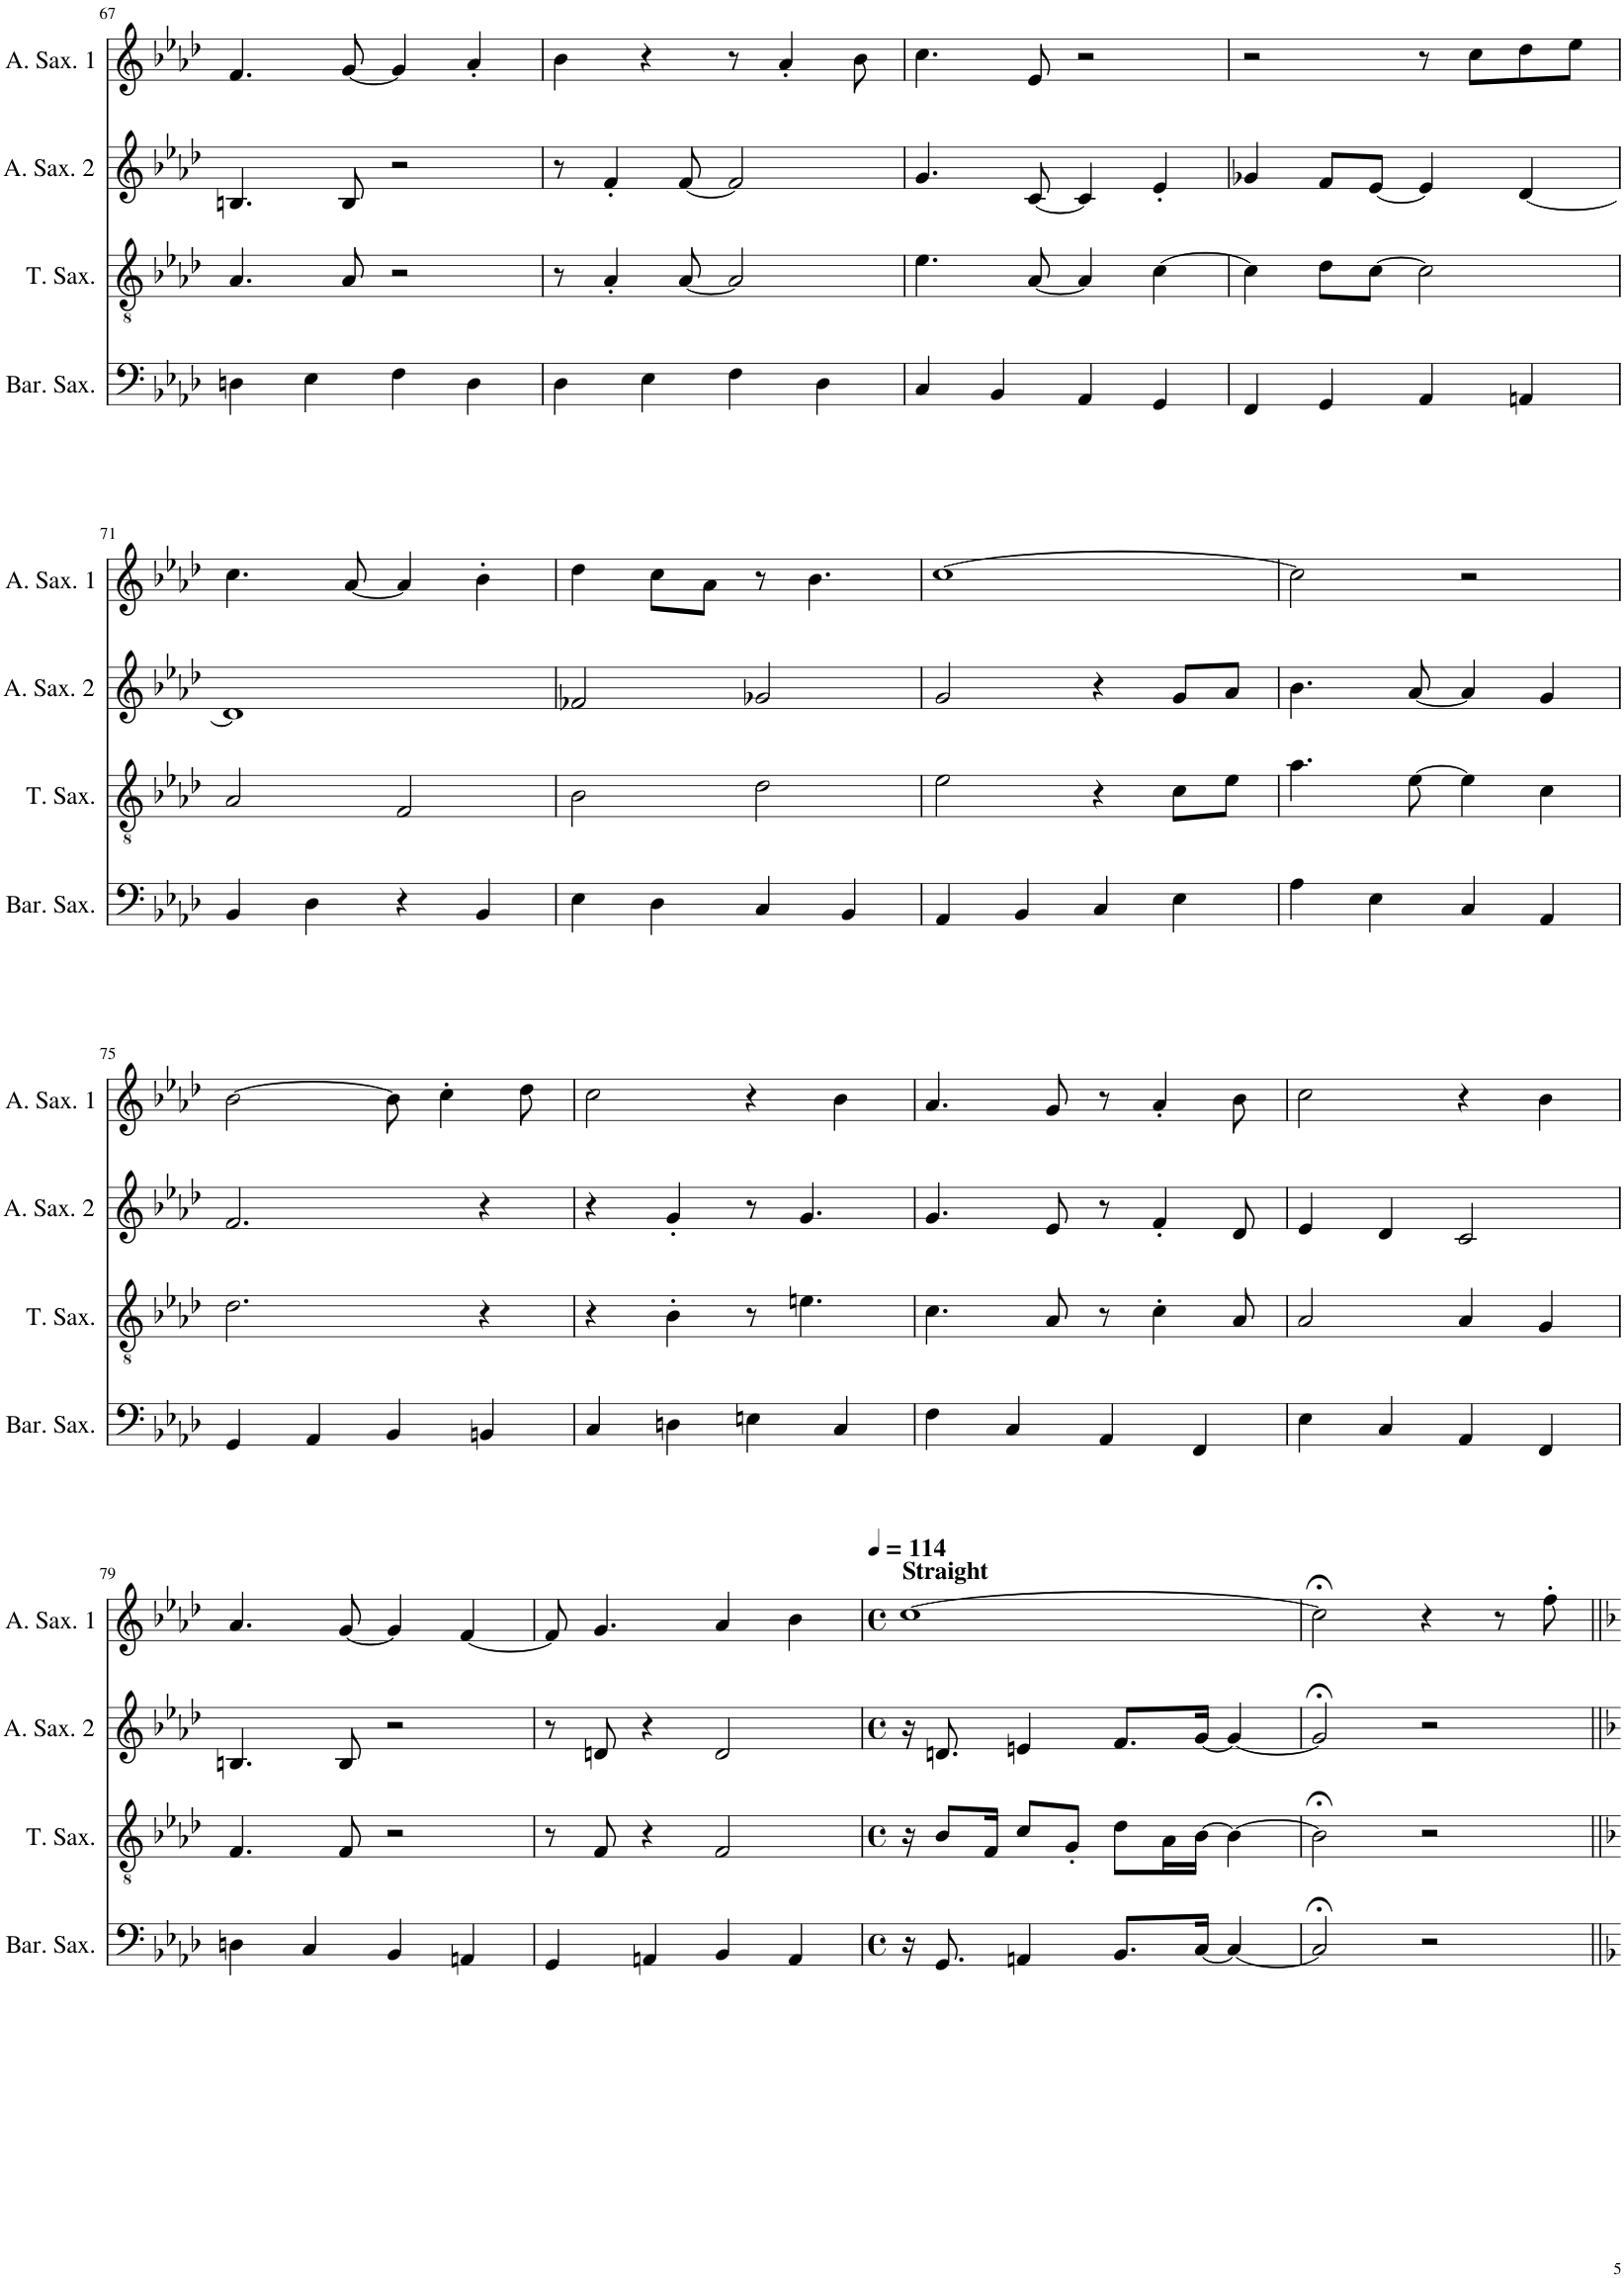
**kern	**kern	**kern	**kern
*part4	*part3	*part2	*part1
*staff4	*staff3	*staff2	*staff1
*I"Baritone Saxophone	*I"Tenor Saxophone	*I"Alto Saxophone 2	*I"Alto Saxophone 1
*I'Bar. Sax.	*I'T. Sax.	*I'A. Sax. 2	*I'A. Sax. 1
!!LO:PB:g=z
*clefF4	*clefGv2	*clefG2	*clefG2
*ITrd12c21	*ITrd8c14	*ITrd5c9	*ITrd5c9
*k[b-e-a-d-]	*k[b-e-a-d-]	*k[b-e-a-d-]	*k[b-e-a-d-]
*M2/2	*M2/2	*M2/2	*M2/2
*met(c|)	*met(c|)	*met(c|)	*met(c|)
=67	=67	=67	=67
4Dn\	4.A-/	4.Bn/	4.f/
4E-\	.	.	.
.	8A-/	8B/	[8g/
4F\	2r	2r	4g/]
4D\	.	.	4a-'/
=68	=68	=68	=68
4D-\	8r	8r	4b-\
.	4A-'/	4f'/	.
4E-\	.	.	4r
.	[8A-/	[8f/	.
4F\	2A-/]	2f/]	8r
.	.	.	4a-'/
4D-\	.	.	.
.	.	.	8b-\
=69	=69	=69	=69
4C/	4.e-\	4.g/	4.cc\
4BB-/	.	.	.
.	[8A-/	[8c/	8e-/
4AA-/	4A-/]	4c/]	2r
4GG/	[4c\	4e-'/	.
=70	=70	=70	=70
4FF/	4c\]	4g-X/	2r
4GG/	8d-\L	8f/L	.
.	[8c\J	[8e-/J	.
4AA-/	2c\]	4e-/]	8r
.	.	.	8cc\L
4AAn/	.	[4d-/	8dd-\
.	.	.	8ee-\J
!!LO:LB:g=z
=71	=71	=71	=71
4BB-/	2A-/	1d-]	4.cc\
4D-\	.	.	.
.	.	.	[8a-/
4r	2F/	.	4a-/]
4BB-/	.	.	4b-'\
=72	=72	=72	=72
4E-\	2B-\	2f-X/	4dd-\
4D-\	.	.	8cc\L
.	.	.	8a-\J
4C/	2d-\	2g-X/	8r
.	.	.	4.b-\
4BB-/	.	.	.
=73	=73	=73	=73
4AA-/	2e-\	2g/	[1cc
4BB-/	.	.	.
4C/	4r	4r	.
4E-\	8c\L	8g/L	.
.	8e-\J	8a-/J	.
=74	=74	=74	=74
4A-\	4.a-\	4.b-\	2cc\]
4E-\	.	.	.
.	[8e-\	[8a-/	.
4C/	4e-\]	4a-/]	2r
4AA-/	4c\	4g/	.
!!LO:LB:g=z
=75	=75	=75	=75
4GG/	2.d-\	2.f/	[2b-\
4AA-/	.	.	.
4BB-/	.	.	8b-\]
.	.	.	4cc'\
4BBn/	4r	4r	.
.	.	.	8dd-\
=76	=76	=76	=76
4C/	4r	4r	2cc\
4Dn\	4B-'\	4g'/	.
4En\	8r	8r	4r
.	4.en\	4.g/	.
4C/	.	.	4b-\
=77	=77	=77	=77
4F\	4.c\	4.g/	4.a-/
4C/	.	.	.
.	8A-/	8e-/	8g/
4AA-/	8r	8r	8r
.	4c'\	4f'/	4a-'/
4FF/	.	.	.
.	8A-/	8d-/	8b-\
=78	=78	=78	=78
4E-\	2A-/	4e-/	2cc\
4C/	.	4d-/	.
4AA-/	4A-/	2c/	4r
4FF/	4G/	.	4b-\
!!LO:LB:g=z
=79	=79	=79	=79
4Dn\	4.F/	4.Bn/	4.a-/
4C/	.	.	.
.	8F/	8B/	[8g/
4BB-/	2r	2r	4g/]
4AAn/	.	.	[4f/
=80	=80	=80	=80
4GG/	8r	8r	8f/]
.	8F/	8dn/	4.g/
4AAn/	4r	4r	.
4BB-/	2F/	2d/	4a-/
4AA/	.	.	4b-\
=81	=81	=81	=81
*M4/4	*M4/4	*M4/4	*M4/4
*met(c)	*met(c)	*met(c)	*met(c)
*	*	*	*MM114
!	!	!	!LO:TX:a:B:t=Straight
16r	16r	16r	[1cc
8.GG/	8B-/L	8.dn/	.
.	16F/Jk	.	.
4AAn/	8c/L	4en/	.
.	8G'/J	.	.
8.BB-/L	8d-\L	8.f/L	.
.	16A-\L	.	.
[16C/Jk	[16B-\JJ	[16g/Jk	.
4C/_	4B-\_	4g/_	.
=82	=82	=82	=82
2C;</]	2B-;<\]	2g;</]	2cc;<\]
2r	2r	2r	4r
.	.	.	8r
.	.	.	8ff'\
=||	=||	=||	=||
*-	*-	*-	*-
